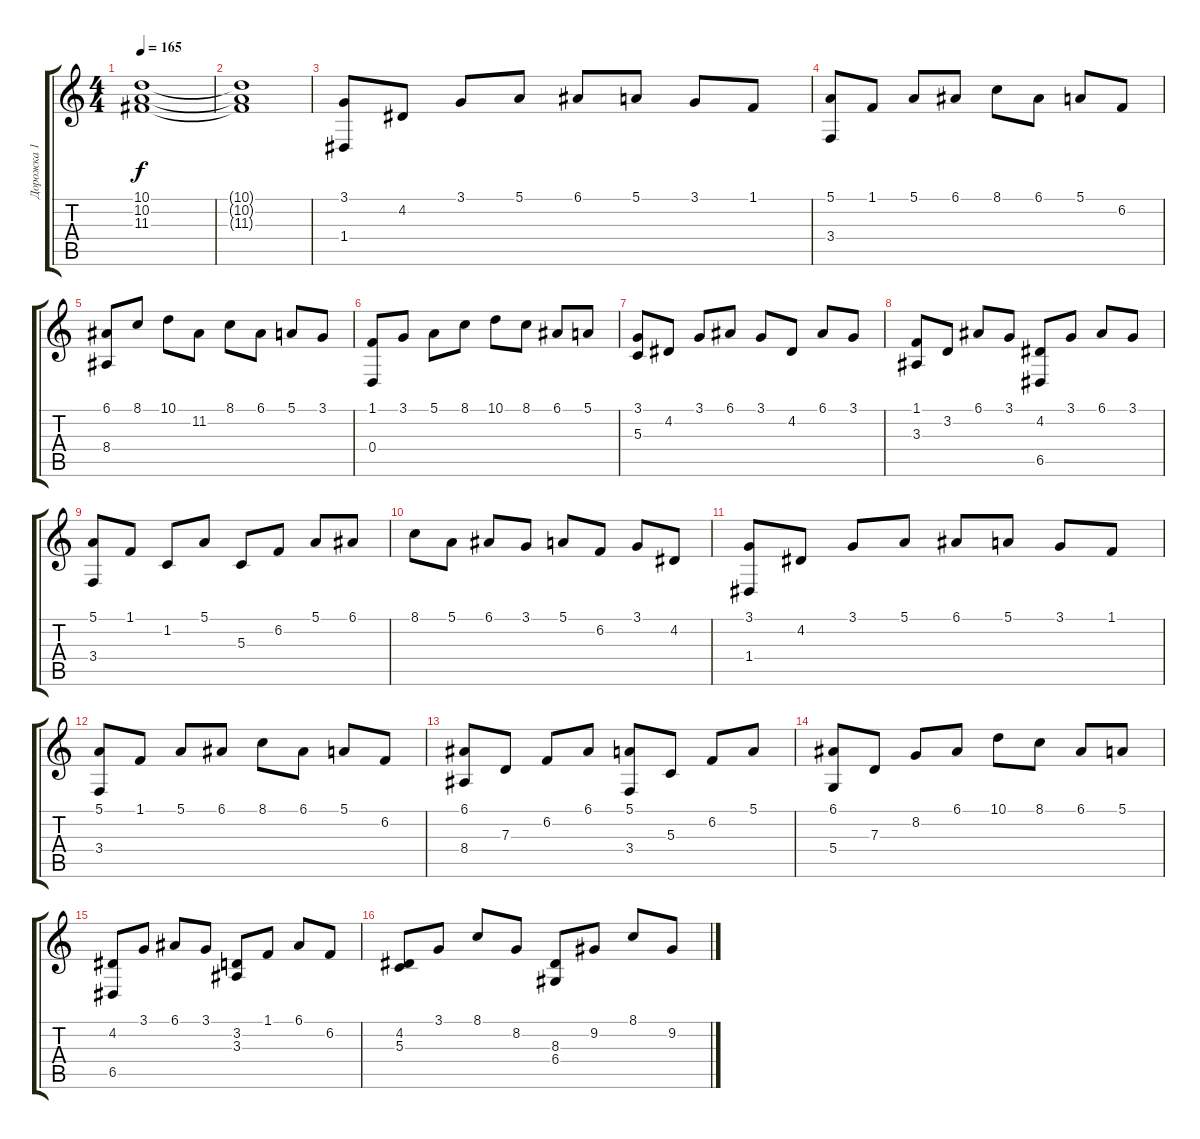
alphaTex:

\track ("Дорожка 1" "Дорожка 1") {instrument stringensemble1}
\staff {score tabs}
\tuning (E4 B3 G3 D3 A2 E2) {hide}
\ts (4 4)
\tempo 165
\clef g2
\ks c
(10.1 10.2 11.3).1{dy f} |
(10.1{t} 10.2{t} 11.3{t}).1 |
(3.1 1.4).8 4.2.8 3.1.8 5.1.8 6.1.8 5.1.8 3.1.8 1.1.8 |
(5.1 3.4).8 1.1.8 5.1.8 6.1.8 8.1.8 6.1.8 5.1.8 6.2.8 |
(6.1 8.4).8 8.1.8 10.1.8 11.2.8 8.1.8 6.1.8 5.1.8 3.1.8 |
(1.1 0.4).8 3.1.8 5.1.8 8.1.8 10.1.8 8.1.8 6.1.8 5.1.8 |
(3.1 5.3).8 4.2.8 3.1.8 6.1.8 3.1.8 4.2.8 6.1.8 3.1.8 |
(1.1 3.3).8 3.2.8 6.1.8 3.1.8 (4.2 6.5).8 3.1.8 6.1.8 3.1.8 |
(5.1 3.4).8 1.1.8 1.2.8 5.1.8 5.3.8 6.2.8 5.1.8 6.1.8 |
8.1.8 5.1.8 6.1.8 3.1.8 5.1.8 6.2.8 3.1.8 4.2.8 |
(3.1 1.4).8 4.2.8 3.1.8 5.1.8 6.1.8 5.1.8 3.1.8 1.1.8 |
(5.1 3.4).8 1.1.8 5.1.8 6.1.8 8.1.8 6.1.8 5.1.8 6.2.8 |
(6.1 8.4).8 7.3.8 6.2.8 6.1.8 (5.1 3.4).8 5.3.8 6.2.8 5.1.8 |
(6.1 5.4).8 7.3.8 8.2.8 6.1.8 10.1.8 8.1.8 6.1.8 5.1.8 |
(4.2 6.5).8 3.1.8 6.1.8 3.1.8 (3.2 3.3).8 1.1.8 6.1.8 6.2.8 |
(4.2 5.3).8 3.1.8 8.1.8 8.2.8 (8.3 6.4).8 9.2.8 8.1.8 9.2.8
